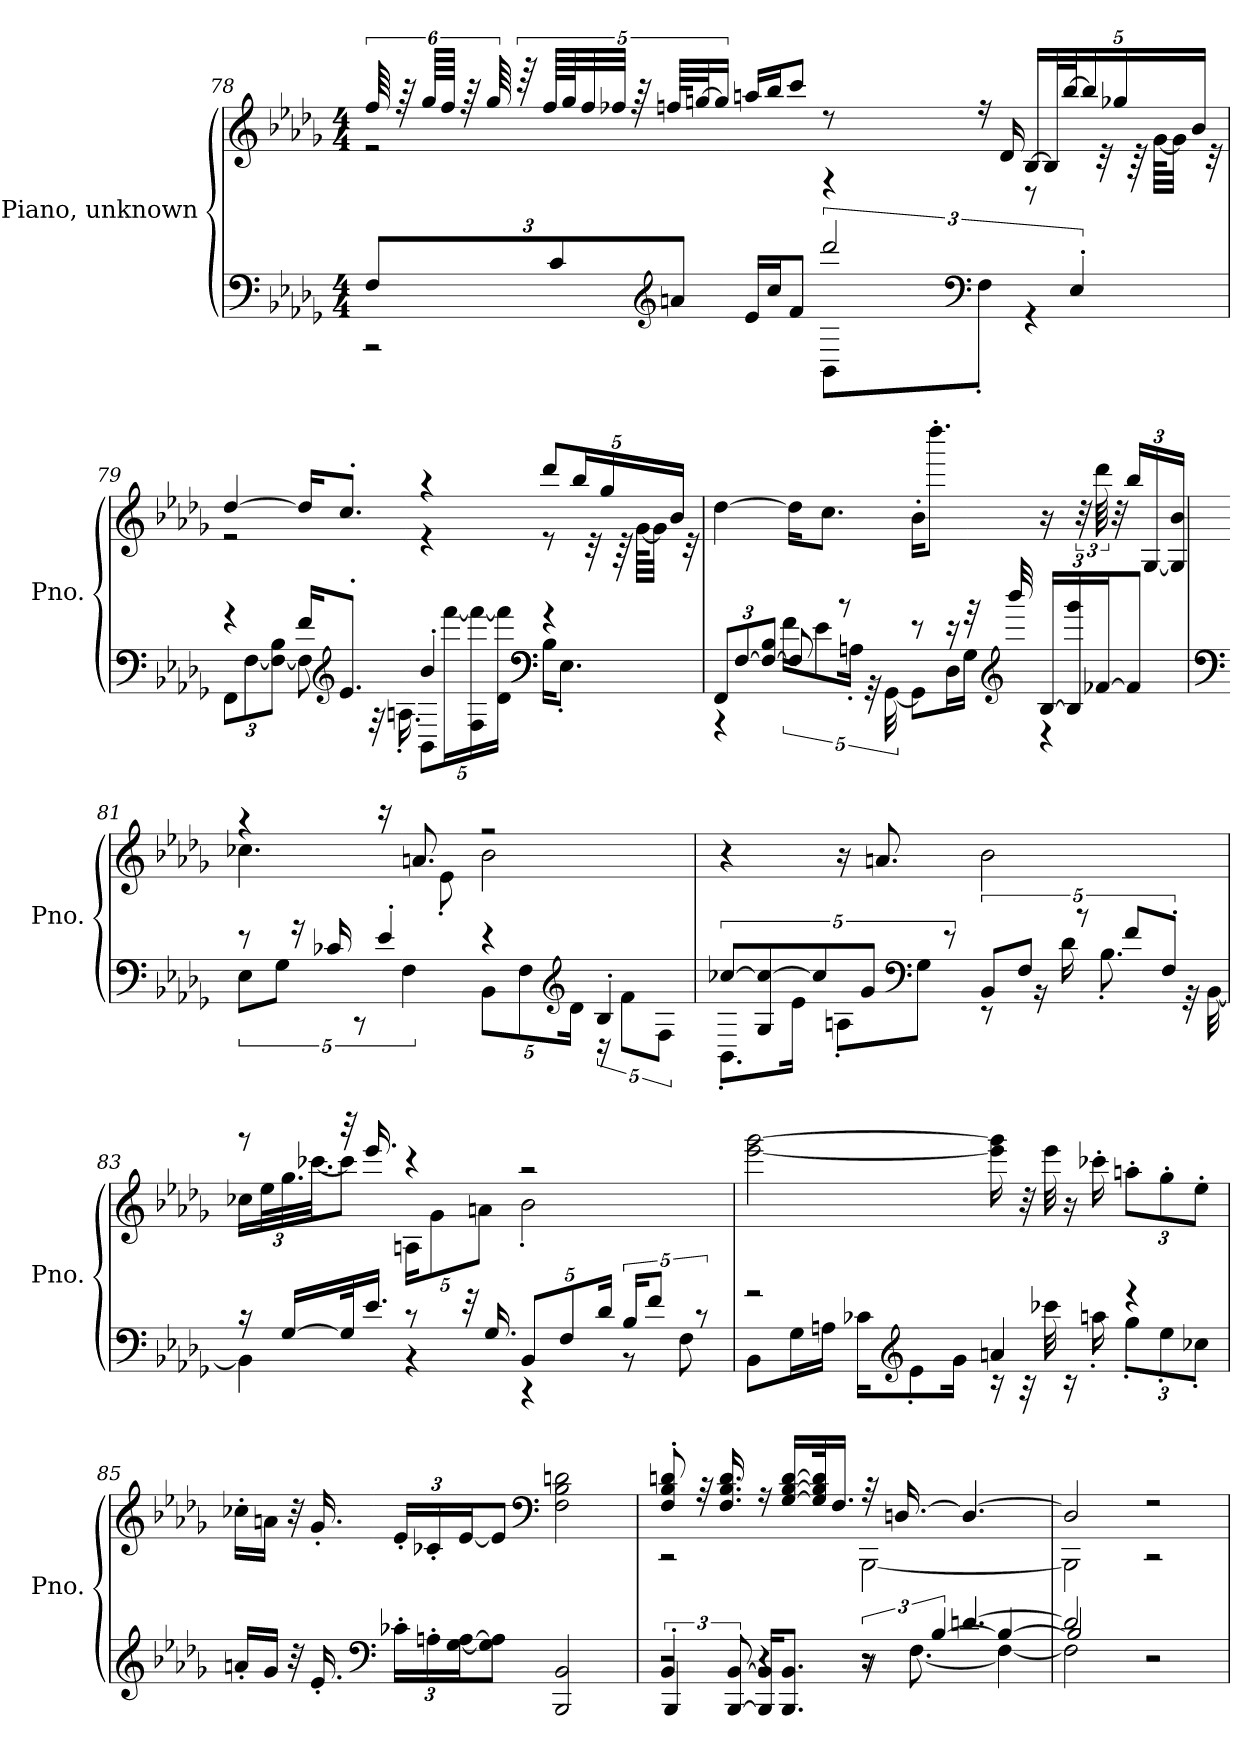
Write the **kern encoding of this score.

**kern	**kern
*part1	*part1
*staff2	*staff1
*I"Piano, unknown	*
*I'Pno.	*
!!LO:LB:g=z
*clefF4	*clefG2
*k[b-e-a-d-g-]	*k[b-e-a-d-g-]
*M4/4	*M4/4
*Xbrackettup	*
=78	=78
*^	*^
12F/L	2r	96ff/	2r
.	.	96r	.
.	.	96gg-/LLLL	.
.	.	96ff/JJJJ	.
.	.	96r	.
.	.	96gg-/	.
.	.	80r	.
.	.	80ff/LLLL	.
12c/	.	.	.
.	.	80gg-/J	.
.	.	40ff/	.
.	.	40ff-X/JJJ	.
.	.	80r	.
.	.	80ffn/KLLL	.
*clefG2	*	*	*
12an/J	.	.	.
.	.	[40ggn/J	.
.	.	20gg/JJ]	.
16e-/LL	.	16aan/LL	.
16cc/J	.	16bb-/J	.
8f/J	.	8ccc/J	.
*brackettup	*	*	*
3ddd-/	8BB-\L	8r	4r
*clefF4	*	*	*
.	8F'\J	16r	.
.	.	16d-/	.
*	*	*Xbrackettup	*
.	4r	[20B-/LL	8r
.	.	40B-/L]	.
.	.	[40bb-/J	.
6E-'/	.	.	.
.	.	20bb-/]	.
.	.	.	32r
.	.	20gg-X/	.
.	.	.	64r
.	.	.	[64g-\KLLL
.	.	.	32g-\JJJ]
.	.	20b-/JJ	.
.	.	.	32r
!!LO:LB:g=z	!!
=79	=79	=79	=79
*	*Xbrackettup	*	*
4r	12FF\L	[4dd-/	2r
.	[12F\	.	.
.	12F\_ 12B-\J	.	.
16f/KL	8F\]	16dd-/KL]	.
*clefG2	*	*	*
8.e-'/J	.	8.cc'/J	.
.	32r	.	.
.	16.An'\	.	.
4b-'/	10BB-\L	4r	4r
.	[20fff\L	.	.
.	20F\ 20fff\_	.	.
.	20d-\ 20fff\]JJ	.	.
*clefF4	*	*	*
4r	16B-\KL	10ddd-/L	8r
.	8.E-'\J	.	.
.	.	20bb-/L	.
.	.	.	32r
.	.	20gg-/	.
.	.	.	64r
.	.	.	[64g-\KLLL
.	.	.	32g-\JJJ]
.	.	20b-/JJ	.
.	.	.	32r
*	*	*v	*v
!!LO:PB:g=z
=80	=80	=80
12FF/L	4r	[4dd-\
[12F/	.	.
12F/_ 12B-/J	.	.
*	*brackettup	*
8F/]	20f\KL	16dd-\KL]
.	10e-\	.
.	.	8.cc\J
8r	.	.
.	20An'\Jk	.
.	40r	.
.	[40GG-\	.
8r	8GG-\L]	16b-'\KL
.	.	8.dddd-'\J
16r	16D-\L	.
32r	16G-\JJ	.
*clefG2	*	*
32bbb-/	.	.
*Xbrackettup	*	*
[24B-/LL	4r	16r
24B-/] 24ggg-/	.	.
*	*	*brackettup
.	.	48r
[24f-X/J	.	96ddd-\
.	.	32r
*	*	*Xbrackettup
8f-/J]	.	24bb-/LL
.	.	[24G-/
.	.	24G-/] 24b-/JJ
!!LO:LB:g=z
=81	=81	=81
*clefF4	*	*
*	*brackettup	*
*	*	*^
8r	10E-\L	4r	4.cc-X\
.	10G-\J	.	.
16r	.	.	.
16c-X/	.	.	.
.	10r	.	.
4e-'/	.	16r	.
.	5F\	.	.
.	.	8.an/	.
.	.	.	8e-'\
4r	10BB-\L	2r	2b-\
.	10F\	.	.
*clefG2	*	*	*
.	20d-\Jk	.	.
4B-'/	20r	.	.
.	10f\L	.	.
.	10F\J	.	.
*	*	*v	*v
=82	=82	=82
[10cc-X/L	8.BB-'\L	4r
10G-/ 10cc-/_	.	.
.	16e-\Jk	.
10cc-/]	.	.
.	8An'\L	16r
10g-/J	.	.
.	.	8.an/
*clefF4	*	*
.	8G-\J	.
10r	.	.
10BB-/L	8r	2b-\
10F/J	.	.
.	16r	.
.	16d-\	.
10r	.	.
.	8.B-'\	.
10f/L	.	.
10F'/J	.	.
.	32r	.
.	[32BB-\	.
!!LO:LB:g=z
=83	=83	=83
*	*	*^
16r	4BB-\]	8r	24cc-X\LL
.	.	.	48ee-\L
[16G-/LL	.	.	48.gg-\
.	.	.	[48.ccc-X\JJ
32G-/K]	.	32r	8ccc-\J]
16.e-/JJ	.	16.eee-/	.
8r	4r	4r	20An\KL
.	.	.	10g-\
32r	.	.	.
.	.	.	10an\J
16.G-/	.	.	.
10BB-/L	4r	2r	2b-'\
10F/	.	.	.
20d-/Jk	.	.	.
20B-/KL	8r	.	.
10f/J	.	.	.
.	8F\	.	.
10r	.	.	.
*	*	*v	*v
=84	=84	=84
2r	8BB-\L	[2eee-\ [2ggg-\
.	16G-\L	.
.	16An\JJ	.
.	16c-X\KL	.
*clefG2	*	*
.	8e-'\	.
.	16g-\Jk	.
4an/	16r	16eee-\] 16ggg-\]
.	32r	32r
.	32ccc-X\	32eee-\
.	16r	16r
.	16aan'\	16ccc-X'\
*	*Xbrackettup	*
4r	12gg-'\L	12aan'\L
.	12ee-'\	12gg-'\
.	12cc-X'\J	12ee-'\J
*v	*v	*
!!LO:LB:g=z
=85	=85
16an'/LL	16cc-X'\LL
16g-/JJ	16an\JJ
32r	32r
16.e-'/	16.g-'/
*clefF4	*
24c-X'\LL	24e-'/LL
24An'\	24c-X'/
[24G-\ [24A\J	[24e-/J
8G-\] 8A\]J	8e-/J]
*	*clefF4
2BBB-/ 2BB-/	2F\ 2B-\ 2dn\
=86	=86
*^	*
*	*^	*
*	*	*brackettup	*
*	*	*	*^
4BB-'/	2r	6BBB-/	8F/' 8B-/' 8dn/'	2r
.	.	.	32r	.
.	.	.	16.F/ 16.B-/ 16.d/	.
.	.	[12BBB-/ [12BB-/	.	.
4r	.	16BBB-/] 16BB-/]KL	16r	.
.	.	8.BBB-/ 8.BB-/J	[16G-/ [16B-/ [16d/LL	.
.	.	.	32G-/] 32B-/] 32d/]K	.
.	.	.	16.F/JJ	.
8r	16r	12r	32r	[2BBB-\
.	.	.	[16.Dn/	.
.	[8.F\	.	.	.
.	.	[6B-/	.	.
[4.dn/	.	.	4.D/_	.
.	4F\_	4B-/_	.	.
=87	=87	=87	=87	=87
2d/]	2F\]	2B-/]	2D/]	2BBB-\]
2r	2r	2r	2r	2r
*v	*v	*v	*	*
*	*v	*v
=	=
*-	*-
